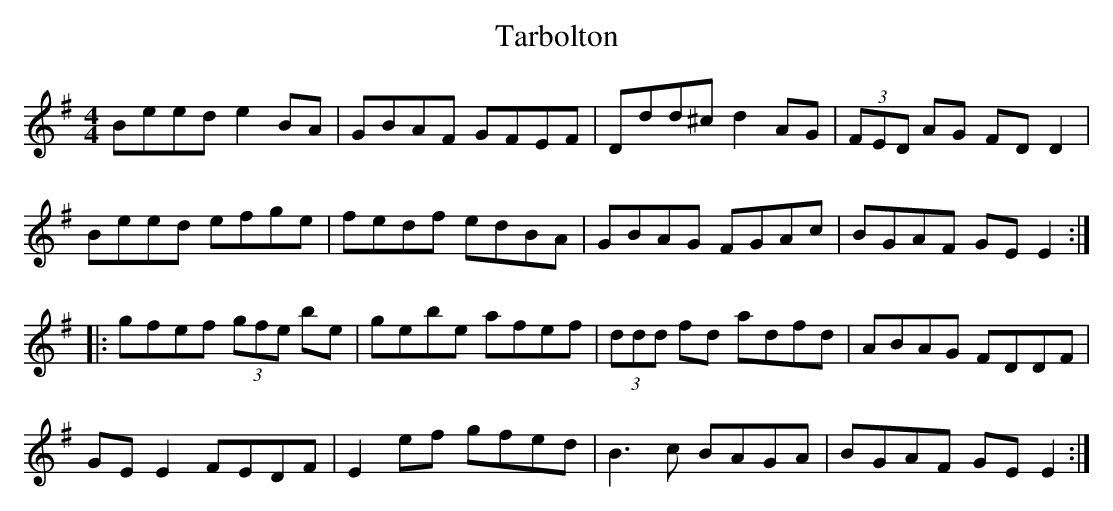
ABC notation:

X:1
T:Tarbolton
M:4/4
L:1/8
K:G
Beed e2BA|GBAF GFEF|Ddd^c d2AG|(3FED AG FDD2|
Beed efge|fedf edBA|GBAG FGAc|BGAF GEE2::
gfef (3gfe be|gebe afef|(3ddd fd adfd|ABAG FDDF|
GEE2 FEDF|E2ef gfed|B3c BAGA|BGAF GEE2:|
